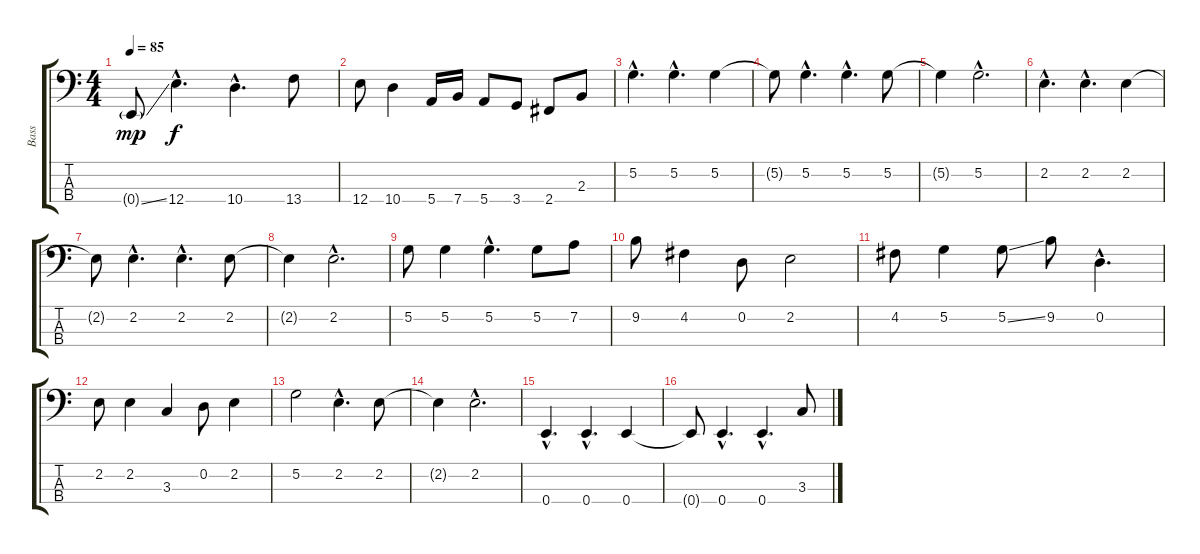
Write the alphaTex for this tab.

\track ("Bass" "Bass") {instrument electricbassfinger}
\staff {score tabs}
\tuning (G2 D2 A1 E1) {hide}
\ts (4 4)
\tempo 85
\clef f4
\ks c
0.4{ss g}.8{dy mp} 12.4{hac}.4{d dy f} 10.4{hac}.4{d} 13.4.8 |
12.4.8 10.4.4 5.4.16 7.4.16 5.4.8 3.4.8 2.4.8 2.3.8 |
5.2{hac}.4{d} 5.2{hac}.4{d} 5.2.4 |
5.2{t}.8 5.2{hac}.4{d} 5.2{hac}.4{d} 5.2.8 |
5.2{t}.4 5.2{hac}.2{d} |
2.2{hac}.4{d} 2.2{hac}.4{d} 2.2.4 |
2.2{t}.8 2.2{hac}.4{d} 2.2{hac}.4{d} 2.2.8 |
2.2{t}.4 2.2{hac}.2{d} |
5.2.8 5.2.4 5.2{hac}.4{d} 5.2.8 7.2.8 |
9.2.8 4.2.4 0.2.8 2.2.2 |
4.2.8 5.2.4 5.2{ss}.8 9.2.8 0.2{hac}.4{d} |
2.2.8 2.2.4 3.3.4 0.2.8 2.2.4 |
5.2.2 2.2{hac}.4{d} 2.2.8 |
2.2{t}.4 2.2{hac}.2{d} |
0.4{hac}.4{d} 0.4{hac}.4{d} 0.4.4 |
0.4{t}.8 0.4{hac}.4{d} 0.4{hac}.4{d} 3.3.8
